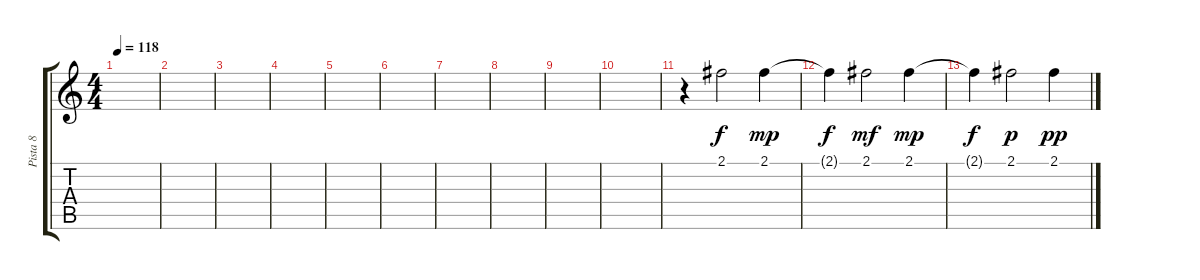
\track ("Pista 8" "Pista 8") {instrument electricguitarmuted}
\staff {score tabs}
\tuning (E4 B3 G3 D3 A2 E2) {hide}
\ts (4 4)
\tempo 118
\clef g2
\ks c
|
|
|
|
|
|
|
|
|
|
r.4 2.1.2 2.1.4{dy mp} |
2.1{t}.4{dy f} 2.1.2{dy mf} 2.1.4{dy mp} |
2.1{t}.4{dy f} 2.1.2{dy p} 2.1.4{dy pp}
